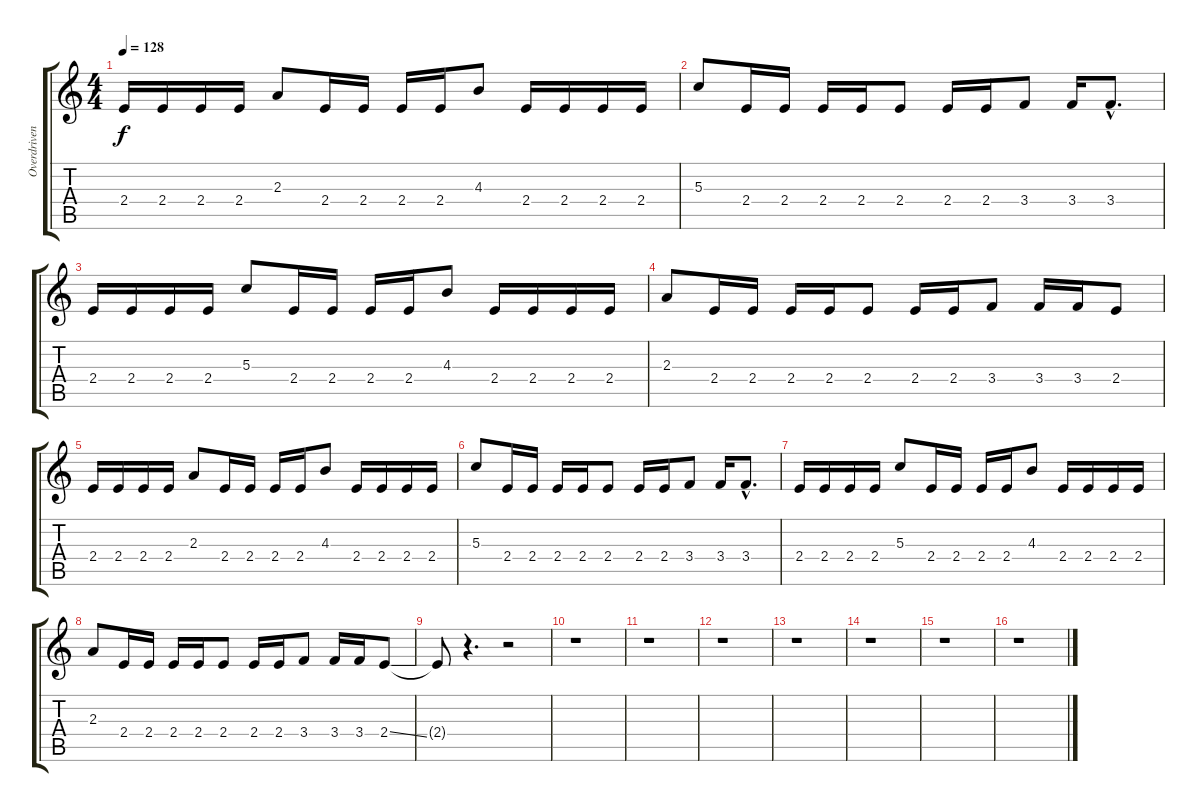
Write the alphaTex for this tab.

\track ("Overdriven Guitar 1" "Overdriven") {instrument overdrivenguitar}
\staff {score tabs}
\tuning (E4 B3 G3 D3 A2 E2) {hide}
\ts (4 4)
\tempo 128
\clef g2
\ks c
2.4.16{dy f} 2.4.16 2.4.16 2.4.16 2.3.8 2.4.16 2.4.16 2.4.16 2.4.16 4.3.8 2.4.16 2.4.16 2.4.16 2.4.16 |
5.3.8 2.4.16 2.4.16 2.4.16 2.4.16 2.4.8 2.4.16 2.4.16 3.4.8 3.4.16 3.4{hac}.8{d} |
2.4.16 2.4.16 2.4.16 2.4.16 5.3.8 2.4.16 2.4.16 2.4.16 2.4.16 4.3.8 2.4.16 2.4.16 2.4.16 2.4.16 |
2.3.8 2.4.16 2.4.16 2.4.16 2.4.16 2.4.8 2.4.16 2.4.16 3.4.8 3.4.16 3.4.16 2.4.8 |
2.4.16 2.4.16 2.4.16 2.4.16 2.3.8 2.4.16 2.4.16 2.4.16 2.4.16 4.3.8 2.4.16 2.4.16 2.4.16 2.4.16 |
5.3.8 2.4.16 2.4.16 2.4.16 2.4.16 2.4.8 2.4.16 2.4.16 3.4.8 3.4.16 3.4{hac}.8{d} |
2.4.16 2.4.16 2.4.16 2.4.16 5.3.8 2.4.16 2.4.16 2.4.16 2.4.16 4.3.8 2.4.16 2.4.16 2.4.16 2.4.16 |
2.3.8 2.4.16 2.4.16 2.4.16 2.4.16 2.4.8 2.4.16 2.4.16 3.4.8 3.4.16 3.4.16 2.4{ss}.8 |
2.4{t}.8 r.4{d} r.2 |
r.1 |
r.1 |
r.1 |
r.1 |
r.1 |
r.1 |
r.1
